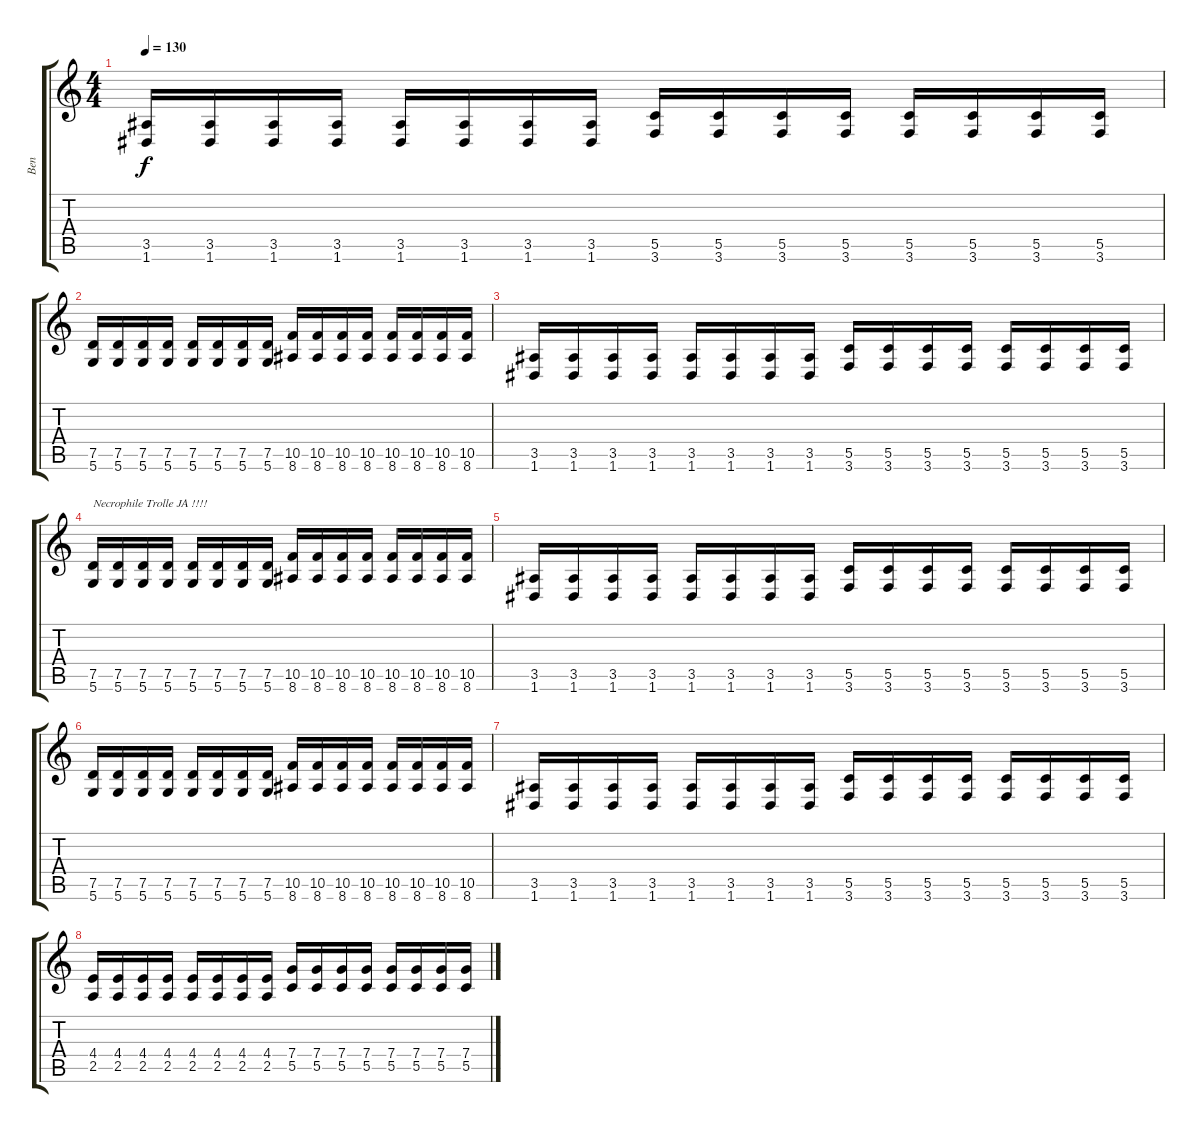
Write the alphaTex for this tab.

\track ("Ben" "Ben") {instrument distortionguitar}
\staff {score tabs}
\tuning (D4 A3 F3 C3 G2 D2) {hide}
\ts (4 4)
\tempo 130
\clef g2
\ks c
(3.5 1.6).16{dy f} (3.5 1.6).16 (3.5 1.6).16 (3.5 1.6).16 (3.5 1.6).16 (3.5 1.6).16 (3.5 1.6).16 (3.5 1.6).16 (5.5 3.6).16 (5.5 3.6).16 (5.5 3.6).16 (5.5 3.6).16 (5.5 3.6).16 (5.5 3.6).16 (5.5 3.6).16 (5.5 3.6).16 |
(7.5 5.6).16 (7.5 5.6).16 (7.5 5.6).16 (7.5 5.6).16 (7.5 5.6).16 (7.5 5.6).16 (7.5 5.6).16 (7.5 5.6).16 (10.5 8.6).16 (10.5 8.6).16 (10.5 8.6).16 (10.5 8.6).16 (10.5 8.6).16 (10.5 8.6).16 (10.5 8.6).16 (10.5 8.6).16 |
(3.5 1.6).16 (3.5 1.6).16 (3.5 1.6).16 (3.5 1.6).16 (3.5 1.6).16 (3.5 1.6).16 (3.5 1.6).16 (3.5 1.6).16 (5.5 3.6).16 (5.5 3.6).16 (5.5 3.6).16 (5.5 3.6).16 (5.5 3.6).16 (5.5 3.6).16 (5.5 3.6).16 (5.5 3.6).16 |
(7.5 5.6).16{txt "Necrophile Trolle JA !!!!"} (7.5 5.6).16 (7.5 5.6).16 (7.5 5.6).16 (7.5 5.6).16 (7.5 5.6).16 (7.5 5.6).16 (7.5 5.6).16 (10.5 8.6).16 (10.5 8.6).16 (10.5 8.6).16 (10.5 8.6).16 (10.5 8.6).16 (10.5 8.6).16 (10.5 8.6).16 (10.5 8.6).16 |
(3.5 1.6).16 (3.5 1.6).16 (3.5 1.6).16 (3.5 1.6).16 (3.5 1.6).16 (3.5 1.6).16 (3.5 1.6).16 (3.5 1.6).16 (5.5 3.6).16 (5.5 3.6).16 (5.5 3.6).16 (5.5 3.6).16 (5.5 3.6).16 (5.5 3.6).16 (5.5 3.6).16 (5.5 3.6).16 |
(7.5 5.6).16 (7.5 5.6).16 (7.5 5.6).16 (7.5 5.6).16 (7.5 5.6).16 (7.5 5.6).16 (7.5 5.6).16 (7.5 5.6).16 (10.5 8.6).16 (10.5 8.6).16 (10.5 8.6).16 (10.5 8.6).16 (10.5 8.6).16 (10.5 8.6).16 (10.5 8.6).16 (10.5 8.6).16 |
(3.5 1.6).16 (3.5 1.6).16 (3.5 1.6).16 (3.5 1.6).16 (3.5 1.6).16 (3.5 1.6).16 (3.5 1.6).16 (3.5 1.6).16 (5.5 3.6).16 (5.5 3.6).16 (5.5 3.6).16 (5.5 3.6).16 (5.5 3.6).16 (5.5 3.6).16 (5.5 3.6).16 (5.5 3.6).16 |
(4.4 2.5).16 (4.4 2.5).16 (4.4 2.5).16 (4.4 2.5).16 (4.4 2.5).16 (4.4 2.5).16 (4.4 2.5).16 (4.4 2.5).16 (7.4 5.5).16 (7.4 5.5).16 (7.4 5.5).16 (7.4 5.5).16 (7.4 5.5).16 (7.4 5.5).16 (7.4 5.5).16 (7.4 5.5).16
